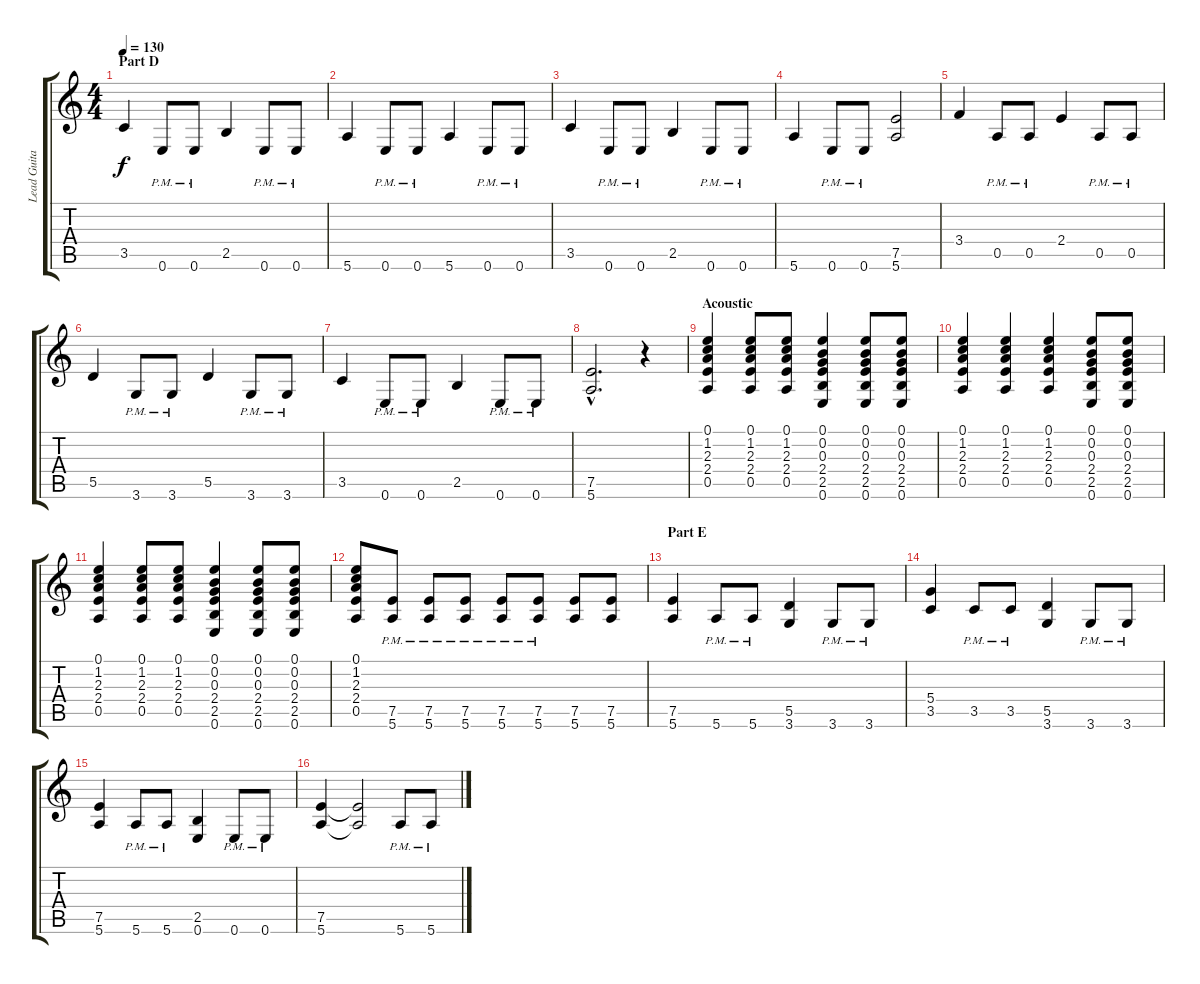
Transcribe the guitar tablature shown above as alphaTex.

\track ("Lead Guitar" "Lead Guita") {instrument distortionguitar}
\staff {score tabs}
\tuning (E4 B3 G3 D3 A2 E2) {hide}
\ts (4 4)
\section ("" "Part D")
\tempo 130
\clef g2
\ks c
3.5.4{dy f} 0.6{pm}.8 0.6{pm}.8 2.5.4 0.6{pm}.8 0.6{pm}.8 |
5.6.4 0.6{pm}.8 0.6{pm}.8 5.6.4 0.6{pm}.8 0.6{pm}.8 |
3.5.4 0.6{pm}.8 0.6{pm}.8 2.5.4 0.6{pm}.8 0.6{pm}.8 |
5.6.4 0.6{pm}.8 0.6{pm}.8 (7.5 5.6).2 |
3.4.4 0.5{pm}.8 0.5{pm}.8 2.4.4 0.5{pm}.8 0.5{pm}.8 |
5.5.4 3.6{pm}.8 3.6{pm}.8 5.5.4 3.6{pm}.8 3.6{pm}.8 |
3.5.4 0.6{pm}.8 0.6{pm}.8 2.5.4 0.6{pm}.8 0.6{pm}.8 |
(7.5{hac} 5.6{hac}).2{d} r.4 |
\section ("" "Acoustic")
(0.1 1.2 2.3 2.4 0.5).4{volume 8 instrument acousticguitarsteel} (0.1 1.2 2.3 2.4 0.5).8 (0.1 1.2 2.3 2.4 0.5).8 (0.1 0.2 0.3 2.4 2.5 0.6).4 (0.1 0.2 0.3 2.4 2.5 0.6).8 (0.1 0.2 0.3 2.4 2.5 0.6).8 |
(0.1 1.2 2.3 2.4 0.5).4 (0.1 1.2 2.3 2.4 0.5).4 (0.1 1.2 2.3 2.4 0.5).4 (0.1 0.2 0.3 2.4 2.5 0.6).8 (0.1 0.2 0.3 2.4 2.5 0.6).8 |
(0.1 1.2 2.3 2.4 0.5).4 (0.1 1.2 2.3 2.4 0.5).8 (0.1 1.2 2.3 2.4 0.5).8 (0.1 0.2 0.3 2.4 2.5 0.6).4 (0.1 0.2 0.3 2.4 2.5 0.6).8 (0.1 0.2 0.3 2.4 2.5 0.6).8 |
(0.1 1.2 2.3 2.4 0.5).8 (7.5{pm} 5.6{pm}).8{volume 16 instrument distortionguitar} (7.5{pm} 5.6{pm}).8 (7.5{pm} 5.6{pm}).8 (7.5{pm} 5.6{pm}).8 (7.5{pm} 5.6{pm}).8 (7.5 5.6).8 (7.5 5.6).8 |
\section ("" "Part E")
(7.5 5.6).4 5.6{pm}.8 5.6{pm}.8 (5.5 3.6).4 3.6{pm}.8 3.6{pm}.8 |
(5.4 3.5).4 3.5{pm}.8 3.5{pm}.8 (5.5 3.6).4 3.6{pm}.8 3.6{pm}.8 |
(7.5 5.6).4 5.6{pm}.8 5.6{pm}.8 (2.5 0.6).4 0.6{pm}.8 0.6{pm}.8 |
(7.5 5.6).4 (7.5{t} 5.6{t}).2 5.6{pm}.8 5.6{pm}.8
